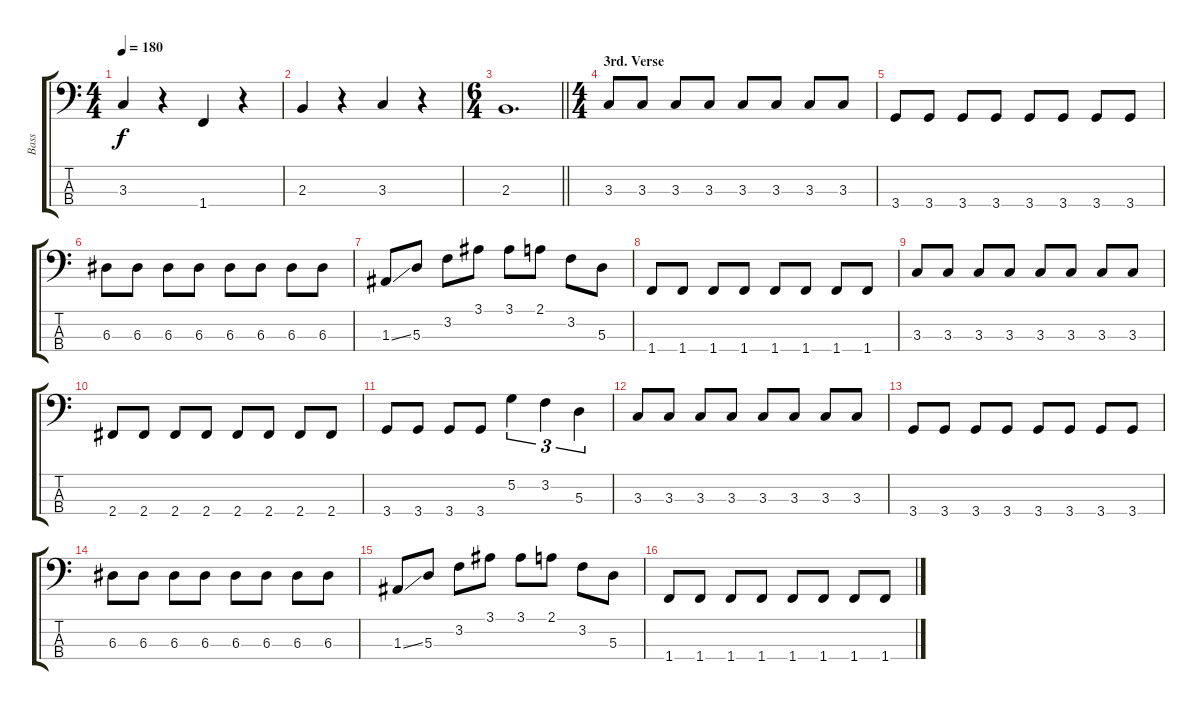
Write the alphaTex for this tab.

\track ("Bass" "Bass") {instrument electricbassfinger}
\staff {score tabs}
\tuning (G2 D2 A1 E1) {hide}
\ts (4 4)
\tempo 180
\clef f4
\ks c
3.3.4{dy f} r.4 1.4.4 r.4 |
2.3.4 r.4 3.3.4 r.4 |
\ts (6 4)
\barLineRight lightlight
2.3.1{d} |
\ts (4 4)
\section ("" "3rd. Verse")
3.3.8 3.3.8 3.3.8 3.3.8 3.3.8 3.3.8 3.3.8 3.3.8 |
3.4.8 3.4.8 3.4.8 3.4.8 3.4.8 3.4.8 3.4.8 3.4.8 |
6.3.8 6.3.8 6.3.8 6.3.8 6.3.8 6.3.8 6.3.8 6.3.8 |
1.3{ss}.8 5.3.8 3.2.8 3.1.8 3.1.8 2.1.8 3.2.8 5.3.8 |
1.4.8 1.4.8 1.4.8 1.4.8 1.4.8 1.4.8 1.4.8 1.4.8 |
3.3.8 3.3.8 3.3.8 3.3.8 3.3.8 3.3.8 3.3.8 3.3.8 |
2.4.8 2.4.8 2.4.8 2.4.8 2.4.8 2.4.8 2.4.8 2.4.8 |
3.4.8 3.4.8 3.4.8 3.4.8 5.2.4{tu (3 2)} 3.2.4{tu (3 2)} 5.3.4{tu (3 2)} |
3.3.8 3.3.8 3.3.8 3.3.8 3.3.8 3.3.8 3.3.8 3.3.8 |
3.4.8 3.4.8 3.4.8 3.4.8 3.4.8 3.4.8 3.4.8 3.4.8 |
6.3.8 6.3.8 6.3.8 6.3.8 6.3.8 6.3.8 6.3.8 6.3.8 |
1.3{ss}.8 5.3.8 3.2.8 3.1.8 3.1.8 2.1.8 3.2.8 5.3.8 |
1.4.8 1.4.8 1.4.8 1.4.8 1.4.8 1.4.8 1.4.8 1.4.8
